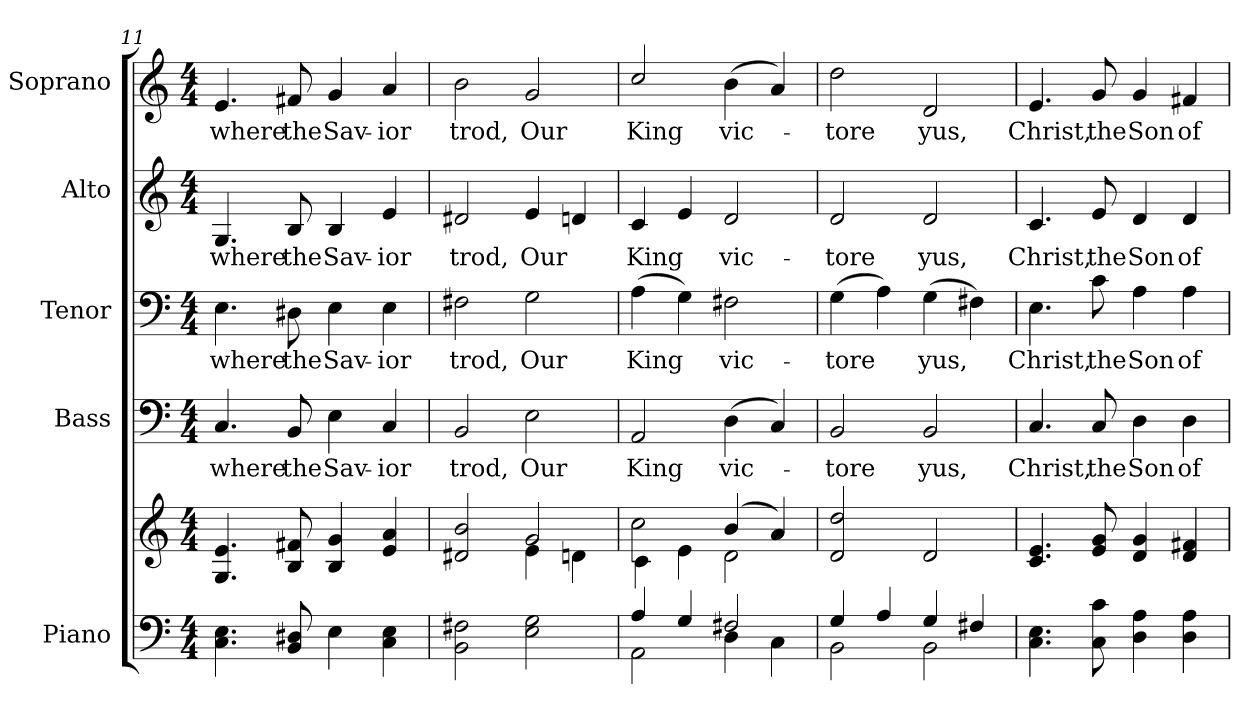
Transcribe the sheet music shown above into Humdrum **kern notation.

**kern	**kern	**kern	**text	**kern	**text	**kern	**text	**kern	**text
*part5	*part5	*part4	*part4	*part3	*part3	*part2	*part2	*part1	*part1
*staff6	*staff5	*staff4	*staff4	*staff3	*staff3	*staff2	*staff2	*staff1	*staff1
*I"Piano	*	*I"Bass	*	*I"Tenor	*	*I"Alto	*	*I"Soprano	*
*I'Pno.	*	*I'B.	*	*I'T.	*	*I'A.	*	*I'S.	*
*clefF4	*clefG2	*clefF4	*	*clefF4	*	*clefG2	*	*clefG2	*
*k[]	*k[]	*k[]	*	*k[]	*	*k[]	*	*k[]	*
*C:	*C:	*C:	*	*C:	*	*C:	*	*C:	*
*M4/4	*M4/4	*M4/4	*	*M4/4	*	*M4/4	*	*M4/4	*
=11	=11	=11	=11	=11	=11	=11	=11	=11	=11
!	!	!	!LO:LY:b:color=#000000	!	!	!	!	!	!
!	!	!	!	!	!LO:LY:b:color=#000000	!	!	!	!
!	!	!	!	!	!	!	!LO:LY:b:color=#000000	!	!
!	!	!	!	!	!	!	!	!	!LO:LY:b:color=#000000
4.Ci\ 4.Ei	4.Gi/ 4.ei	4.Ci/	where	4.Ei\	where	4.Gi/	where	4.ei/	where
!	!	!	!LO:LY:b:color=#000000	!	!	!	!	!	!
!	!	!	!	!	!LO:LY:b:color=#000000	!	!	!	!
!	!	!	!	!	!	!	!LO:LY:b:color=#000000	!	!
!	!	!	!	!	!	!	!	!	!LO:LY:b:color=#000000
8BBi/ 8D#Xi	8Bi/ 8f#Xi	8BBi/	the	8D#Xi\	the	8Bi/	the	8f#Xi/	the
!	!	!	!LO:LY:b:color=#000000	!	!	!	!	!	!
!	!	!	!	!	!LO:LY:b:color=#000000	!	!	!	!
!	!	!	!	!	!	!	!LO:LY:b:color=#000000	!	!
!	!	!	!	!	!	!	!	!	!LO:LY:b:color=#000000
4Ei\	4Bi/ 4gi	4Ei\	Sav-	4Ei\	Sav-	4Bi/	Sav-	4gi/	Sav-
!	!	!	!LO:LY:b:color=#000000	!	!	!	!	!	!
!	!	!	!	!	!LO:LY:b:color=#000000	!	!	!	!
!	!	!	!	!	!	!	!LO:LY:b:color=#000000	!	!
!	!	!	!	!	!	!	!	!	!LO:LY:b:color=#000000
4Ci\ 4Ei	4ei/ 4ai	4Ci/	-ior	4Ei\	-ior	4ei/	-ior	4ai/	-ior
=12	=12	=12	=12	=12	=12	=12	=12	=12	=12
*	*^	*	*	*	*	*	*	*	*
!	!	!	!	!LO:LY:b:color=#000000	!	!	!	!	!	!
!	!	!	!	!	!	!LO:LY:b:color=#000000	!	!	!	!
!	!	!	!	!	!	!	!	!LO:LY:b:color=#000000	!	!
!	!	!	!	!	!	!	!	!	!	!LO:LY:b:color=#000000
2BBi\ 2F#Xi	2d#Xi/ 2bi	2ryy	2BBi/	trod,	2F#Xi\	trod,	2d#Xi/	trod,	2bi\	trod,
!	!	!	!	!LO:LY:b:color=#000000	!	!	!	!	!	!
!	!	!	!	!	!	!LO:LY:b:color=#000000	!	!	!	!
!	!	!	!	!	!	!	!	!LO:LY:b:color=#000000	!	!
!	!	!	!	!	!	!	!	!	!	!LO:LY:b:color=#000000
2Ei\ 2Gi	2gi/	4ei\	2Ei\	Our	2Gi\	Our	4ei/	Our	2gi/	Our
.	.	4dni\	.	.	.	.	4dni/	.	.	.
!!LO:PB:g=z
=13	=13	=13	=13	=13	=13	=13	=13	=13	=13	=13
*^	*	*	*	*	*	*	*	*	*	*
!	!	!	!	!	!LO:LY:b:color=#000000	!	!	!	!	!	!
!	!	!	!	!	!	!	!LO:LY:b:color=#000000	!	!	!	!
!	!	!	!	!	!	!	!	!	!LO:LY:b:color=#000000	!	!
!	!	!	!	!	!	!	!	!	!	!	!LO:LY:b:color=#000000
4Ai/	2AAi\	2cci\	4ci\	2AAi/	King	(4Ai\	King	4ci/	King	2cci/	King
4Gi/	.	.	4ei\	.	.	4Gi\)	.	4ei/	.	.	.
!	!	!	!	!	!LO:LY:b:color=#000000	!	!	!	!	!	!
!	!	!	!	!	!	!	!LO:LY:b:color=#000000	!	!	!	!
!	!	!	!	!	!	!	!	!	!LO:LY:b:color=#000000	!	!
!	!	!	!	!	!	!	!	!	!	!	!LO:LY:b:color=#000000
2F#Xi/	4Di\	(4bi/	2di\	(4Di\	vic-	2F#Xi\	vic-	2di/	vic-	(4bi\	vic-
.	4Ci\	4ai/)	.	4Ci/)	.	.	.	.	.	4ai/)	.
*	*	*v	*v	*	*	*	*	*	*	*	*
=14	=14	=14	=14	=14	=14	=14	=14	=14	=14	=14
!	!	!	!	!LO:LY:b:color=#000000	!	!	!	!	!	!
!	!	!	!	!	!	!LO:LY:b:color=#000000	!	!	!	!
!	!	!	!	!	!	!	!	!LO:LY:b:color=#000000	!	!
!	!	!	!	!	!	!	!	!	!	!LO:LY:b:color=#000000
4Gi/	2BBi\	2di/ 2ddi	2BBi/	-tore	(4Gi\	-tore	2di/	-tore	2ddi\	-tore
4Ai/	.	.	.	.	4Ai\)	.	.	.	.	.
!	!	!	!	!LO:LY:b:color=#000000	!	!	!	!	!	!
!	!	!	!	!	!	!LO:LY:b:color=#000000	!	!	!	!
!	!	!	!	!	!	!	!	!LO:LY:b:color=#000000	!	!
!	!	!	!	!	!	!	!	!	!	!LO:LY:b:color=#000000
4Gi/	2BBi\	2di/	2BBi/	yus,	(4Gi\	yus,	2di/	yus,	2di/	yus,
4F#Xi/	.	.	.	.	4F#Xi\)	.	.	.	.	.
*v	*v	*	*	*	*	*	*	*	*	*
=15	=15	=15	=15	=15	=15	=15	=15	=15	=15
!	!	!	!LO:LY:b:color=#000000	!	!	!	!	!	!
!	!	!	!	!	!LO:LY:b:color=#000000	!	!	!	!
!	!	!	!	!	!	!	!LO:LY:b:color=#000000	!	!
!	!	!	!	!	!	!	!	!	!LO:LY:b:color=#000000
4.Ci\ 4.Ei	4.ci/ 4.ei	4.Ci/	Christ,	4.Ei\	Christ,	4.ci/	Christ,	4.ei/	Christ,
!	!	!	!LO:LY:b:color=#000000	!	!	!	!	!	!
!	!	!	!	!	!LO:LY:b:color=#000000	!	!	!	!
!	!	!	!	!	!	!	!LO:LY:b:color=#000000	!	!
!	!	!	!	!	!	!	!	!	!LO:LY:b:color=#000000
8Ci\ 8ci	8ei/ 8gi	8Ci/	the	8ci\	the	8ei/	the	8gi/	the
!	!	!	!LO:LY:b:color=#000000	!	!	!	!	!	!
!	!	!	!	!	!LO:LY:b:color=#000000	!	!	!	!
!	!	!	!	!	!	!	!LO:LY:b:color=#000000	!	!
!	!	!	!	!	!	!	!	!	!LO:LY:b:color=#000000
4Di\ 4Ai	4di/ 4gi	4Di\	Son	4Ai\	Son	4di/	Son	4gi/	Son
!	!	!	!LO:LY:b:color=#000000	!	!	!	!	!	!
!	!	!	!	!	!LO:LY:b:color=#000000	!	!	!	!
!	!	!	!	!	!	!	!LO:LY:b:color=#000000	!	!
!	!	!	!	!	!	!	!	!	!LO:LY:b:color=#000000
4Di\ 4Ai	4di/ 4f#Xi	4Di\	of	4Ai\	of	4di/	of	4f#Xi/	of
=	=	=	=	=	=	=	=	=	=
*-	*-	*-	*-	*-	*-	*-	*-	*-	*-
